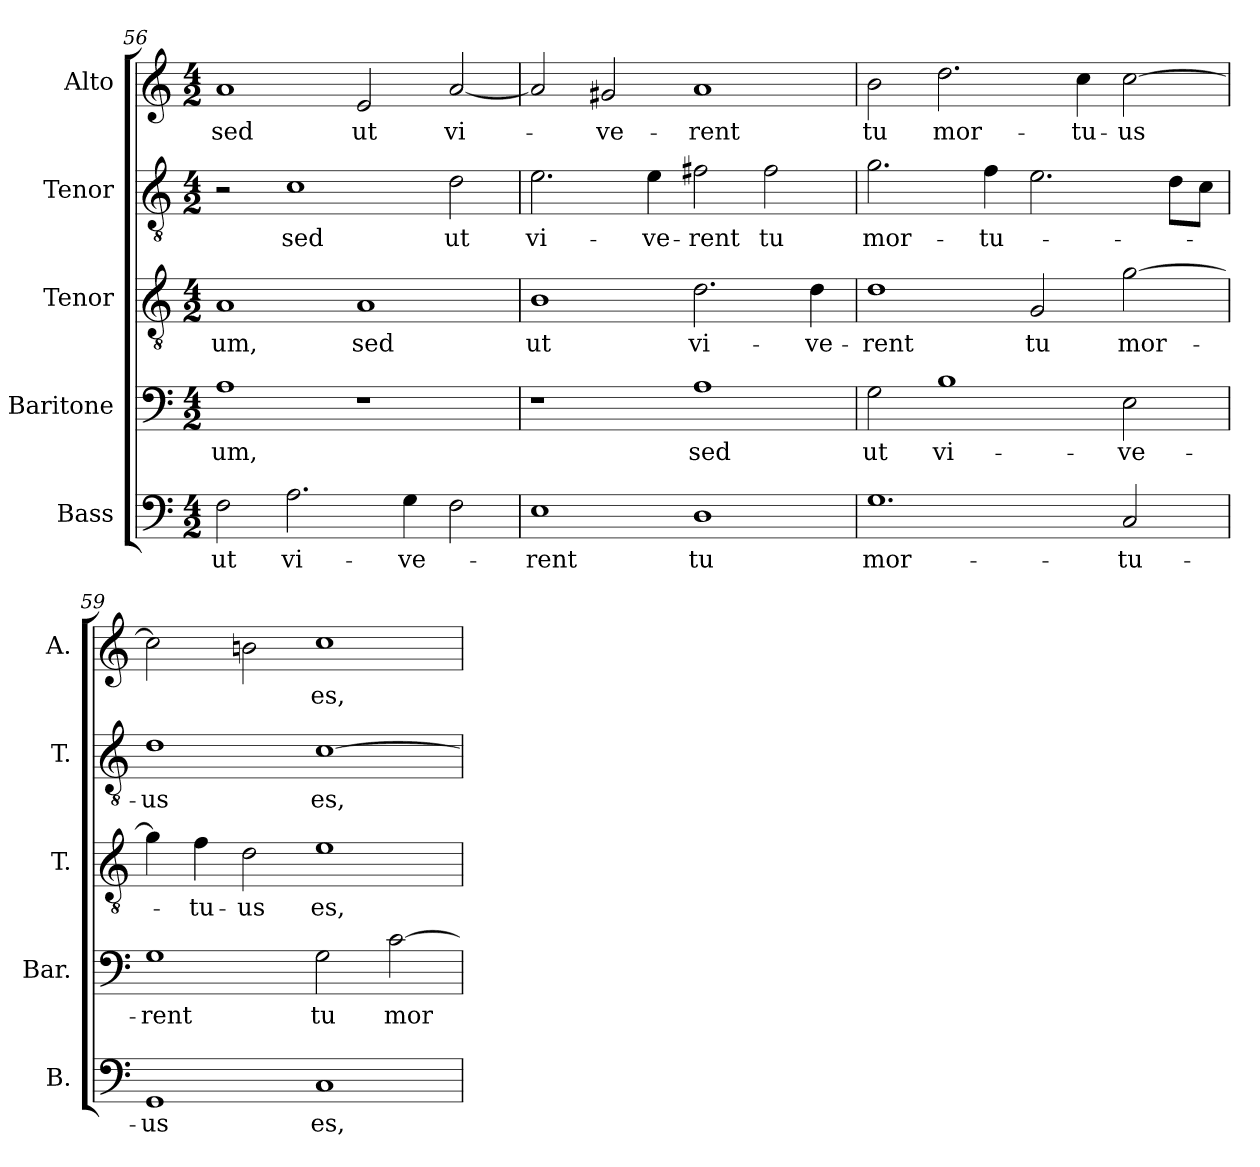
**kern	**text	**kern	**text	**kern	**text	**kern	**text	**kern	**text
*part5	*part5	*part4	*part4	*part3	*part3	*part2	*part2	*part1	*part1
*staff5	*staff5	*staff4	*staff4	*staff3	*staff3	*staff2	*staff2	*staff1	*staff1
*I"Bass	*	*I"Baritone	*	*I"Tenor	*	*I"Tenor	*	*I"Alto	*
*I'B.	*	*I'Bar.	*	*I'T.	*	*I'T.	*	*I'A.	*
*clefF4	*	*clefF4	*	*clefGv2	*	*clefGv2	*	*clefG2	*
*	*	*	*	*ITrd7c12	*	*ITrd7c12	*	*	*
*k[]	*	*k[]	*	*k[]	*	*k[]	*	*k[]	*
*C:	*	*C:	*	*C:	*	*C:	*	*C:	*
*M4/2	*	*M4/2	*	*M4/2	*	*M4/2	*	*M4/2	*
=56	=56	=56	=56	=56	=56	=56	=56	=56	=56
!	!LO:LY:b:color=#000000	!	!	!	!	!	!	!	!
!	!	!	!LO:LY:b:color=#000000	!	!	!	!	!	!
!	!	!	!	!	!LO:LY:b:color=#000000	!	!	!	!
!	!	!	!	!	!	!	!	!	!LO:LY:b:color=#000000
2Fi\	ut	1Ai	-um,	1AAi	-um,	2r	.	1ai	sed
!	!LO:LY:b:color=#000000	!	!	!	!	!	!	!	!
!	!	!	!	!	!	!	!LO:LY:b:color=#000000	!	!
2.Ai\	vi-	.	.	.	.	1Ci	sed	.	.
!	!	!	!	!	!LO:LY:b:color=#000000	!	!	!	!
!	!	!	!	!	!	!	!	!	!LO:LY:b:color=#000000
.	.	1r	.	1AAi	sed	.	.	2ei/	ut
!	!LO:LY:b:color=#000000	!	!	!	!	!	!	!	!
4Gi\	-ve-	.	.	.	.	.	.	.	.
!	!	!	!	!	!	!	!LO:LY:b:color=#000000	!	!
!	!	!	!	!	!	!	!	!	!LO:LY:b:color=#000000
2Fi\	.	.	.	.	.	2Di\	ut	[2ai/	vi-
=57	=57	=57	=57	=57	=57	=57	=57	=57	=57
!	!LO:LY:b:color=#000000	!	!	!	!	!	!	!	!
!	!	!	!	!	!LO:LY:b:color=#000000	!	!	!	!
!	!	!	!	!	!	!	!LO:LY:b:color=#000000	!	!
1Ei	-rent	1r	.	1BBi	ut	2.Ei\	vi-	2ai/]	.
!	!	!	!	!	!	!	!	!	!LO:LY:b:color=#000000
.	.	.	.	.	.	.	.	2g#Xi/	-ve-
!	!	!	!	!	!	!	!LO:LY:b:color=#000000	!	!
.	.	.	.	.	.	4Ei\	-ve-	.	.
!	!LO:LY:b:color=#000000	!	!	!	!	!	!	!	!
!	!	!	!LO:LY:b:color=#000000	!	!	!	!	!	!
!	!	!	!	!	!LO:LY:b:color=#000000	!	!	!	!
!	!	!	!	!	!	!	!LO:LY:b:color=#000000	!	!
!	!	!	!	!	!	!	!	!	!LO:LY:b:color=#000000
1Di	tu	1Ai	sed	2.Di\	vi-	2F#Xi\	-rent	1ai	-rent
!	!	!	!	!	!	!	!LO:LY:b:color=#000000	!	!
.	.	.	.	.	.	2F#i\	tu	.	.
!	!	!	!	!	!LO:LY:b:color=#000000	!	!	!	!
.	.	.	.	4Di\	-ve-	.	.	.	.
=58	=58	=58	=58	=58	=58	=58	=58	=58	=58
!	!LO:LY:b:color=#000000	!	!	!	!	!	!	!	!
!	!	!	!LO:LY:b:color=#000000	!	!	!	!	!	!
!	!	!	!	!	!LO:LY:b:color=#000000	!	!	!	!
!	!	!	!	!	!	!	!LO:LY:b:color=#000000	!	!
!	!	!	!	!	!	!	!	!	!LO:LY:b:color=#000000
1.Gi	mor-	2Gi\	ut	1Di	-rent	2.Gi\	mor-	2bi\	tu
!	!	!	!LO:LY:b:color=#000000	!	!	!	!	!	!
!	!	!	!	!	!	!	!	!	!LO:LY:b:color=#000000
.	.	1Bi	vi-	.	.	.	.	2.ddi\	mor-
!	!	!	!	!	!	!	!LO:LY:b:color=#000000	!	!
.	.	.	.	.	.	4Fi\	-tu-	.	.
!	!	!	!	!	!LO:LY:b:color=#000000	!	!	!	!
.	.	.	.	2GGi/	tu	2.Ei\	.	.	.
!	!	!	!	!	!	!	!	!	!LO:LY:b:color=#000000
.	.	.	.	.	.	.	.	4cci\	-tu-
!	!LO:LY:b:color=#000000	!	!	!	!	!	!	!	!
!	!	!	!LO:LY:b:color=#000000	!	!	!	!	!	!
!	!	!	!	!	!LO:LY:b:color=#000000	!	!	!	!
!	!	!	!	!	!	!	!	!	!LO:LY:b:color=#000000
2Ci/	-tu-	2Ei\	-ve-	[2Gi\	mor-	.	.	[2cci\	-us
.	.	.	.	.	.	8Di\L	.	.	.
.	.	.	.	.	.	8Ci\J	.	.	.
=59	=59	=59	=59	=59	=59	=59	=59	=59	=59
!	!LO:LY:b:color=#000000	!	!	!	!	!	!	!	!
!	!	!	!LO:LY:b:color=#000000	!	!	!	!	!	!
!	!	!	!	!	!	!	!LO:LY:b:color=#000000	!	!
1GGi	-us	1Gi	-rent	4Gi\]	.	1Di	-us	2cci\]	.
!	!	!	!	!	!LO:LY:b:color=#000000	!	!	!	!
.	.	.	.	4Fi\	-tu-	.	.	.	.
!	!	!	!	!	!LO:LY:b:color=#000000	!	!	!	!
.	.	.	.	2Di\	-us	.	.	2bni\	.
!	!LO:LY:b:color=#000000	!	!	!	!	!	!	!	!
!	!	!	!LO:LY:b:color=#000000	!	!	!	!	!	!
!	!	!	!	!	!LO:LY:b:color=#000000	!	!	!	!
!	!	!	!	!	!	!	!LO:LY:b:color=#000000	!	!
!	!	!	!	!	!	!	!	!	!LO:LY:b:color=#000000
1Ci	es,	2Gi\	tu	1Ei	es,	[1Ci	es,	1cci	es,
!	!	!	!LO:LY:b:color=#000000	!	!	!	!	!	!
.	.	[2ci\	mor-	.	.	.	.	.	.
=	=	=	=	=	=	=	=	=	=
*-	*-	*-	*-	*-	*-	*-	*-	*-	*-
